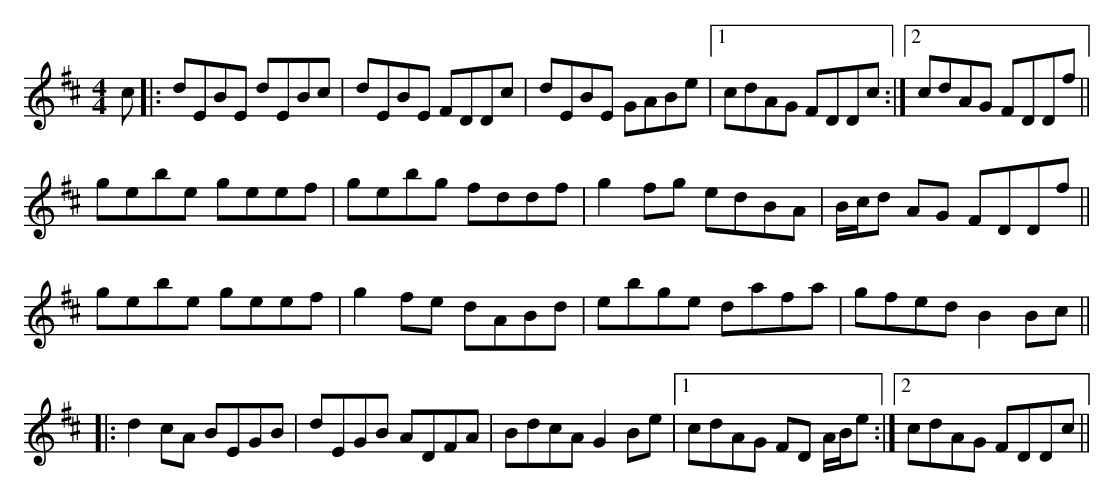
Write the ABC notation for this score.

X:1
M:4/4
K:Edor
c|:dEBE dEBc|dEBE FDDc|dEBE GABe|1 cdAG FDDc:|2 cdAG FDDf||
gebe geef|gebg fddf|g2fg edBA|B/c/d AG FDDf||
gebe geef|g2fe dABd|ebge dafa|gfed B2Bc||
|:d2cA BEGB|dEGB ADFA|BdcA G2Be|1 cdAG FD A/B/e:|2 cdAG FDDc||
